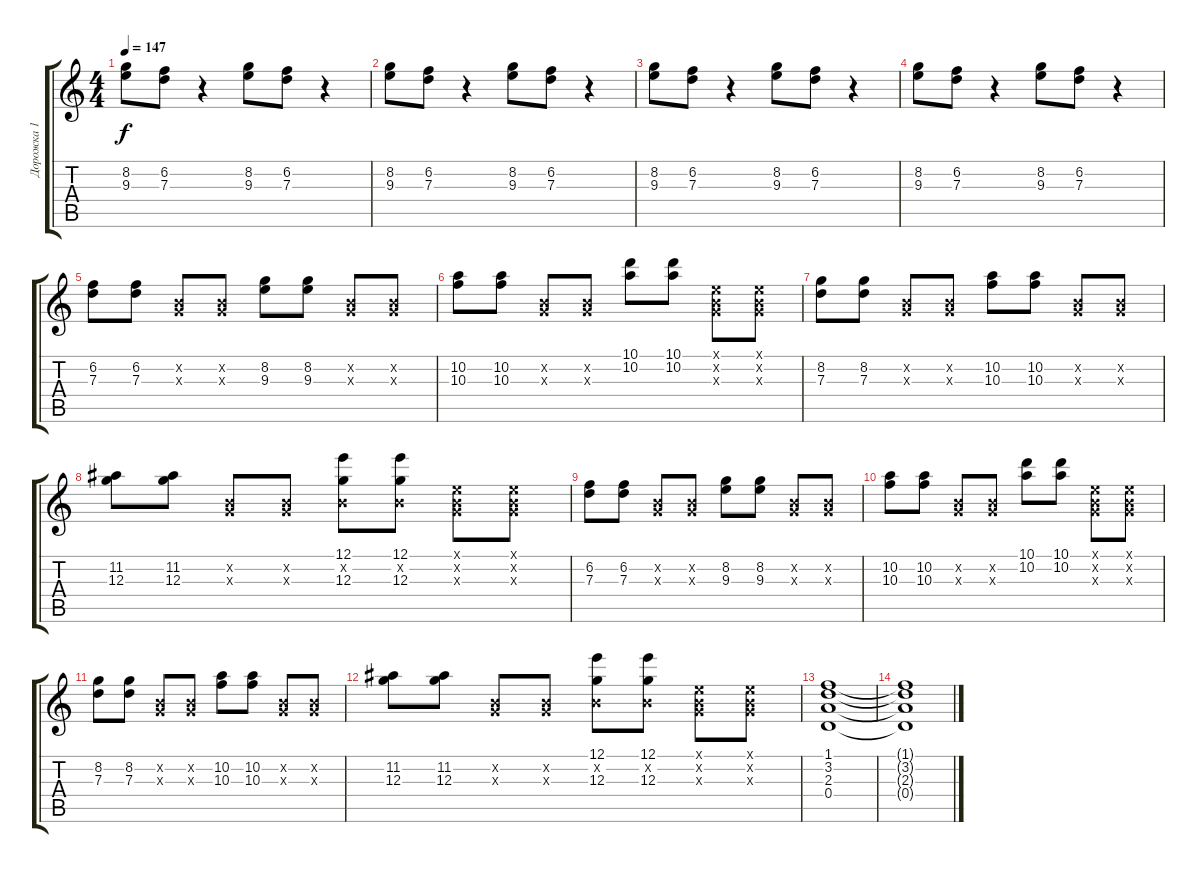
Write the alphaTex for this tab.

\track ("Дорожка 1" "Дорожка 1") {instrument distortionguitar}
\staff {score tabs}
\tuning (E4 B3 G3 D3 A2 E2) {hide}
\ts (4 4)
\tempo 147
\clef g2
\ks c
(8.2 9.3).8{dy f} (6.2 7.3).8 r.4 (8.2 9.3).8 (6.2 7.3).8 r.4 |
(8.2 9.3).8 (6.2 7.3).8 r.4 (8.2 9.3).8 (6.2 7.3).8 r.4 |
(8.2 9.3).8 (6.2 7.3).8 r.4 (8.2 9.3).8 (6.2 7.3).8 r.4 |
(8.2 9.3).8 (6.2 7.3).8 r.4 (8.2 9.3).8 (6.2 7.3).8 r.4 |
(6.2 7.3).8 (6.2 7.3).8 (0.2{x} 0.3{x}).8 (0.2{x} 0.3{x}).8 (8.2 9.3).8 (8.2 9.3).8 (0.2{x} 0.3{x}).8 (0.2{x} 0.3{x}).8 |
(10.2 10.3).8 (10.2 10.3).8 (0.2{x} 0.3{x}).8 (0.2{x} 0.3{x}).8 (10.1 10.2).8 (10.1 10.2).8 (0.1{x} 0.2{x} 0.3{x}).8 (0.1{x} 0.2{x} 0.3{x}).8 |
(8.2 7.3).8 (8.2 7.3).8 (0.2{x} 0.3{x}).8 (0.2{x} 0.3{x}).8 (10.2 10.3).8 (10.2 10.3).8 (0.2{x} 0.3{x}).8 (0.2{x} 0.3{x}).8 |
(11.2 12.3).8 (11.2 12.3).8 (0.2{x} 0.3{x}).8 (0.2{x} 0.3{x}).8 (12.1 0.2{x} 12.3).8 (12.1 0.2{x} 12.3).8 (0.1{x} 0.2{x} 0.3{x}).8 (0.1{x} 0.2{x} 0.3{x}).8 |
(6.2 7.3).8 (6.2 7.3).8 (0.2{x} 0.3{x}).8 (0.2{x} 0.3{x}).8 (8.2 9.3).8 (8.2 9.3).8 (0.2{x} 0.3{x}).8 (0.2{x} 0.3{x}).8 |
(10.2 10.3).8 (10.2 10.3).8 (0.2{x} 0.3{x}).8 (0.2{x} 0.3{x}).8 (10.1 10.2).8 (10.1 10.2).8 (0.1{x} 0.2{x} 0.3{x}).8 (0.1{x} 0.2{x} 0.3{x}).8 |
(8.2 7.3).8 (8.2 7.3).8 (0.2{x} 0.3{x}).8 (0.2{x} 0.3{x}).8 (10.2 10.3).8 (10.2 10.3).8 (0.2{x} 0.3{x}).8 (0.2{x} 0.3{x}).8 |
(11.2 12.3).8 (11.2 12.3).8 (0.2{x} 0.3{x}).8 (0.2{x} 0.3{x}).8 (12.1 0.2{x} 12.3).8 (12.1 0.2{x} 12.3).8 (0.1{x} 0.2{x} 0.3{x}).8 (0.1{x} 0.2{x} 0.3{x}).8 |
(1.1 3.2 2.3 0.4).1 |
(1.1{t} 3.2{t} 2.3{t} 0.4{t}).1
